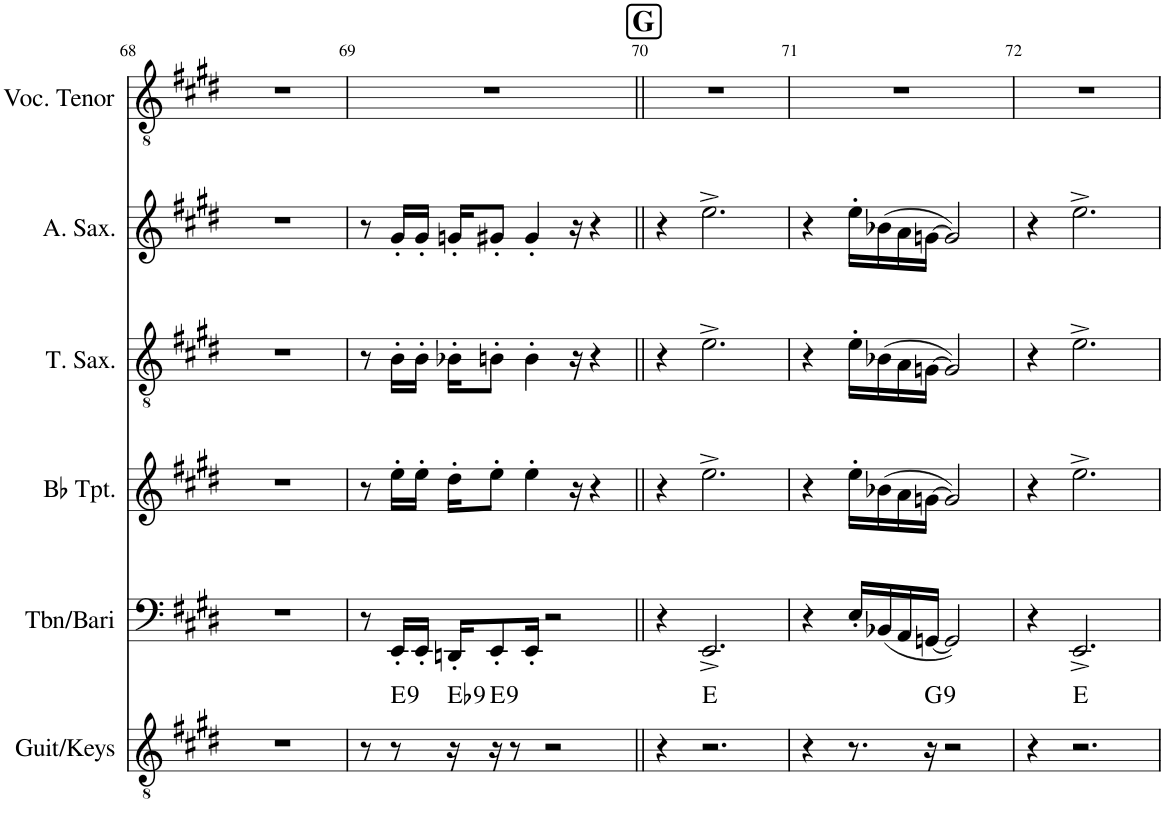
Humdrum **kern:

**kern	**harte	**kern	**kern	**kern	**kern	**kern
*part6	*part6	*part5	*part4	*part3	*part2	*part1
*staff6	*	*staff5	*staff4	*staff3	*staff2	*staff1
*I"Guit/Keys	*	*I"Tbn/Bari	*I"Bb Trumpet	*I"T. Sax.	*I"Alto Sax	*I"Voc. Tenor
*I'Guit/Keys	*	*I'Tbn/Bari	*I'Bb Tpt.	*I'T. Sax.	*I'A. Sax.	*I'Voc. Tenor
!!LO:PB:g=z
*clefGv2	*	*clefF4	*clefG2	*clefGv2	*clefG2	*clefGv2
*	*	*	*ITrd1c2	*ITrd8c14	*ITrd5c9	*
*k[f#c#g#d#]	*	*k[f#c#g#d#]	*k[f#c#g#d#]	*k[f#c#g#d#]	*k[f#c#g#d#]	*k[f#c#g#d#]
*M4/4	*	*M4/4	*M4/4	*M4/4	*M4/4	*M4/4
=68	=68	=68	=68	=68	=68	=68
1r	.	1r	1r	1r	1r	1r
=69	=69	=69	=69	=69	=69	=69
8r	.	8r	8r	8r	8r	1r
!	!LO:H:kt=9	!	!	!	!	!
8r	E:9	16EE'/LL	16ee'\LL	16B'\LL	16g#'/LL	.
.	.	16EE'/JJ	16ee'\JJ	16B'\JJ	16g#'/JJ	.
!	!LO:H:kt=9	!	!	!	!	!
16r	Eb:9	16DDn'/KL	16dd#'\KL	16B-X'\KL	16gn'/KL	.
!	!LO:H:kt=9	!	!	!	!	!
16r	E:9	8EE'/	8ee'\J	8Bn'\J	8g#X'/J	.
8r	.	.	.	.	.	.
.	.	16EE'/Jk	4ee'\	4B'\	4g#'/	.
2r	.	2r	.	.	.	.
.	.	.	16r	16r	16r	.
.	.	.	4r	4r	4r	.
!!LO:REH:place=s1:a:B:cj:fs=14:t=G
=70||	=70||	=70||	=70||	=70||	=70||	=70||
4r	.	4r	4r	4r	4r	1r
2.r	E:maj	2.EE^/	2.ee^\	2.e^\	2.ee^\	.
=71	=71	=71	=71	=71	=71	=71
4r	.	4r	4r	4r	4r	1r
8.r	.	16E'/LL	16ee'\LL	16e'\LL	16ee'\LL	.
.	.	(16BB-X/	(16b-X\	(16B-X\	(16b-X\	.
.	.	16AA/	16a\	16A\	16a\	.
!	!LO:H:kt=9	!	!	!	!	!
16r	G:9	[16GGn/JJ	[16gn\JJ	[16Gn\JJ	[16gn\JJ	.
2r	.	2GG/])	2g/])	2G/])	2g/])	.
=72	=72	=72	=72	=72	=72	=72
4r	.	4r	4r	4r	4r	1r
2.r	E:maj	2.EE^/	2.ee^\	2.e^\	2.ee^\	.
=	=	=	=	=	=	=
*-	*-	*-	*-	*-	*-	*-
